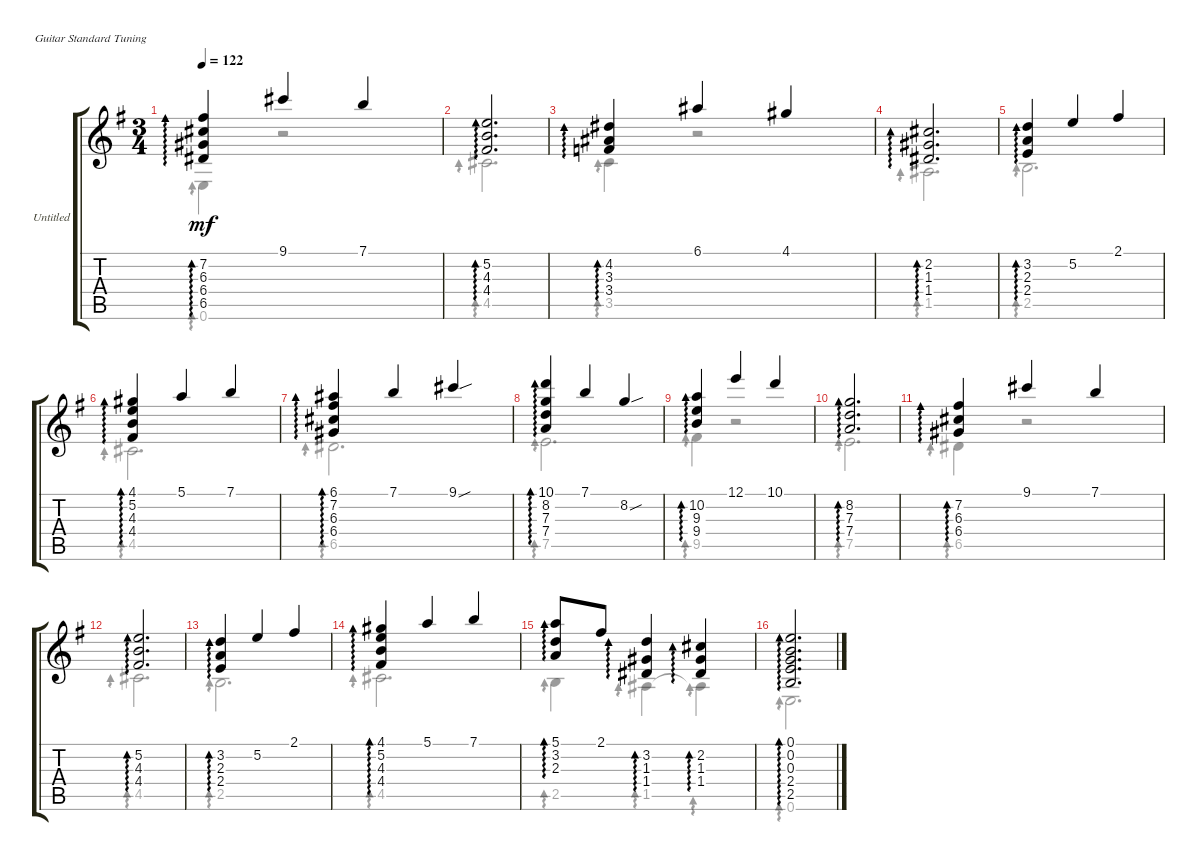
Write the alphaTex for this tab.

\bracketExtendMode groupsimilarinstruments
\firstSystemTrackNameOrientation horizontal
\otherSystemsTrackNameOrientation horizontal
\track ("Untitled" "Untitled") {instrument acousticguitarnylon}
\staff {score tabs}
\tuning (E4 B3 G3 D3 A2 E2)
\voice
\ts (3 4)
\tempo 122
\clef g2
\ks eminor
(7.2 6.3 6.4 6.5).4{ad 0 dy mf instrument acousticguitarnylon} 9.1.4 7.1.4 |
(5.2 4.3 4.4).2{d ad 0} |
(4.2 3.3 3.4).4{ad 0} 6.1.4 4.1.4 |
(2.2 1.3 1.4).2{d ad 0} |
(3.2 2.3 2.4).4{ad 0} 5.2.4 2.1.4 |
(4.1 5.2 4.3 4.4).4{ad 0} 5.1.4 7.1.4 |
(6.1 7.2 6.3 6.4).4{ad 0} 7.1.4 9.1{sou}.4 |
(10.1 8.2 7.3 7.4).4{ad 0} 7.1.4 8.2{sou}.4 |
(10.2 9.3 9.4).4{ad 0} 12.1.4 10.1.4 |
(8.2 7.3 7.4).2{d ad 0} |
(7.2 6.3 6.4).4{ad 0} 9.1.4 7.1.4 |
(5.2 4.3 4.4).2{d ad 0} |
(3.2 2.3 2.4).4{ad 0} 5.2.4 2.1.4 |
(4.1 5.2 4.3 4.4).4{ad 0} 5.1.4 7.1.4 |
(5.1 3.2 2.3).8{ad 0} 2.1.8 (3.2 1.3 1.4).4{ad 0} (2.2 1.3 1.4).4{ad 0} |
(0.1 0.2 0.3 2.4 2.5).2{d ad 0}
\voice
\clef g2
\ottava regular
\simile none
\ks eminor
0.6.4{ad 0 dy mf} r.2 |
4.5.2{d ad 0} |
3.5.4{ad 0} r.2 |
1.5.2{d ad 0} |
2.5.2{d ad 0} |
4.5.2{d ad 0} |
6.5.2{d ad 0} |
7.5.2{d ad 0} |
9.5.4{ad 0} r.2 |
7.5.2{d ad 0} |
6.5.4{ad 0} r.2 |
4.5.2{d ad 0} |
2.5.2{d ad 0} |
4.5.2{d ad 0} |
2.5.4{ad 0} 1.5.4{ad 0} 1.5{t}.4{ad 0} |
0.6.2{d ad 0}
